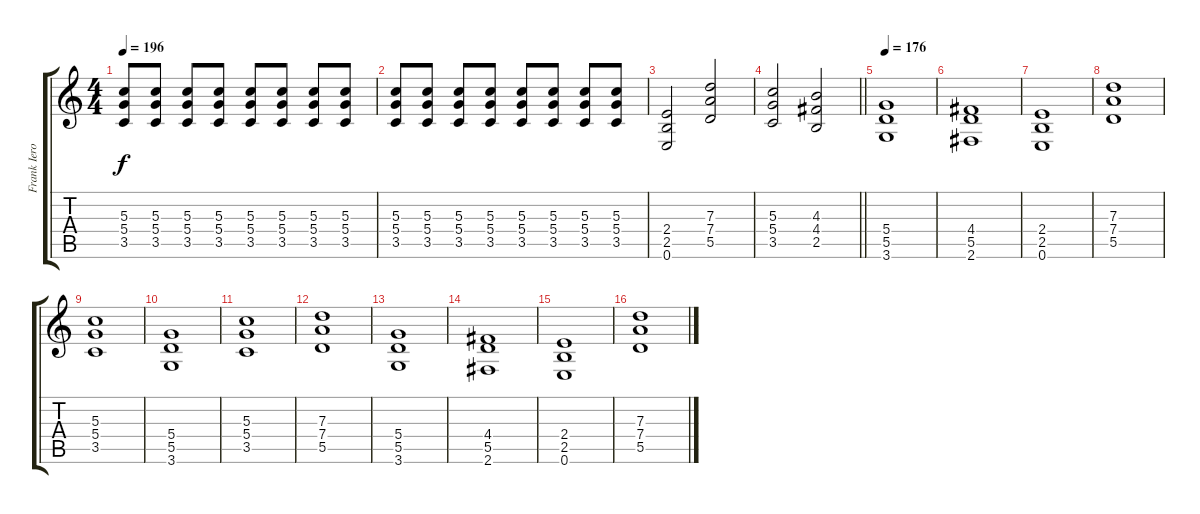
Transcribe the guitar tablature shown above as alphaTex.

\track ("Frank Iero [Rhythm Guitar]" "Frank Iero") {instrument overdrivenguitar}
\staff {score tabs}
\tuning (E4 B3 G3 D3 A2 E2) {hide}
\ts (4 4)
\tempo 196
\clef g2
\ks c
(5.3 5.4 3.5).8{dy f} (5.3 5.4 3.5).8 (5.3 5.4 3.5).8 (5.3 5.4 3.5).8 (5.3 5.4 3.5).8 (5.3 5.4 3.5).8 (5.3 5.4 3.5).8 (5.3 5.4 3.5).8 |
(5.3 5.4 3.5).8 (5.3 5.4 3.5).8 (5.3 5.4 3.5).8 (5.3 5.4 3.5).8 (5.3 5.4 3.5).8 (5.3 5.4 3.5).8 (5.3 5.4 3.5).8 (5.3 5.4 3.5).8 |
(2.4 2.5 0.6).2 (7.3 7.4 5.5).2 |
\barLineRight lightlight
(5.3 5.4 3.5).2 (4.3 4.4 2.5).2 |
\tempo 176
(5.4 5.5 3.6).1 |
(4.4 5.5 2.6).1 |
(2.4 2.5 0.6).1 |
(7.3 7.4 5.5).1 |
(5.3 5.4 3.5).1 |
(5.4 5.5 3.6).1 |
(5.3 5.4 3.5).1 |
(7.3 7.4 5.5).1 |
(5.4 5.5 3.6).1 |
(4.4 5.5 2.6).1 |
(2.4 2.5 0.6).1 |
(7.3 7.4 5.5).1
